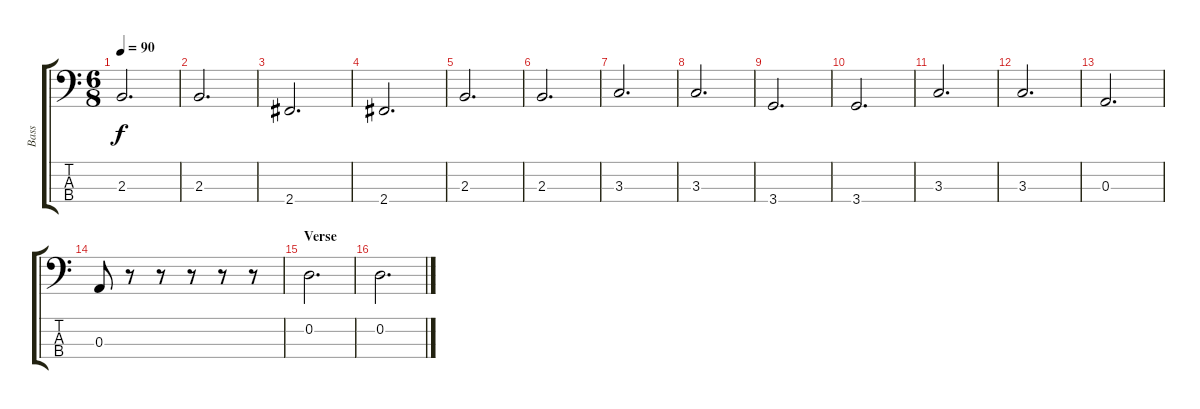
\track ("Bass" "Bass") {instrument electricbassfinger}
\staff {score tabs}
\tuning (G2 D2 A1 E1) {hide}
\ts (6 8)
\tempo 90
\clef f4
\ks c
2.3.2{d dy f} |
2.3.2{d} |
2.4.2{d} |
2.4.2{d} |
2.3.2{d} |
2.3.2{d} |
3.3.2{d} |
3.3.2{d} |
3.4.2{d} |
3.4.2{d} |
3.3.2{d} |
3.3.2{d} |
0.3.2{d} |
0.3.8 r.8 r.8 r.8 r.8 r.8 |
\section ("" "Verse")
0.2.2{d} |
0.2.2{d}
